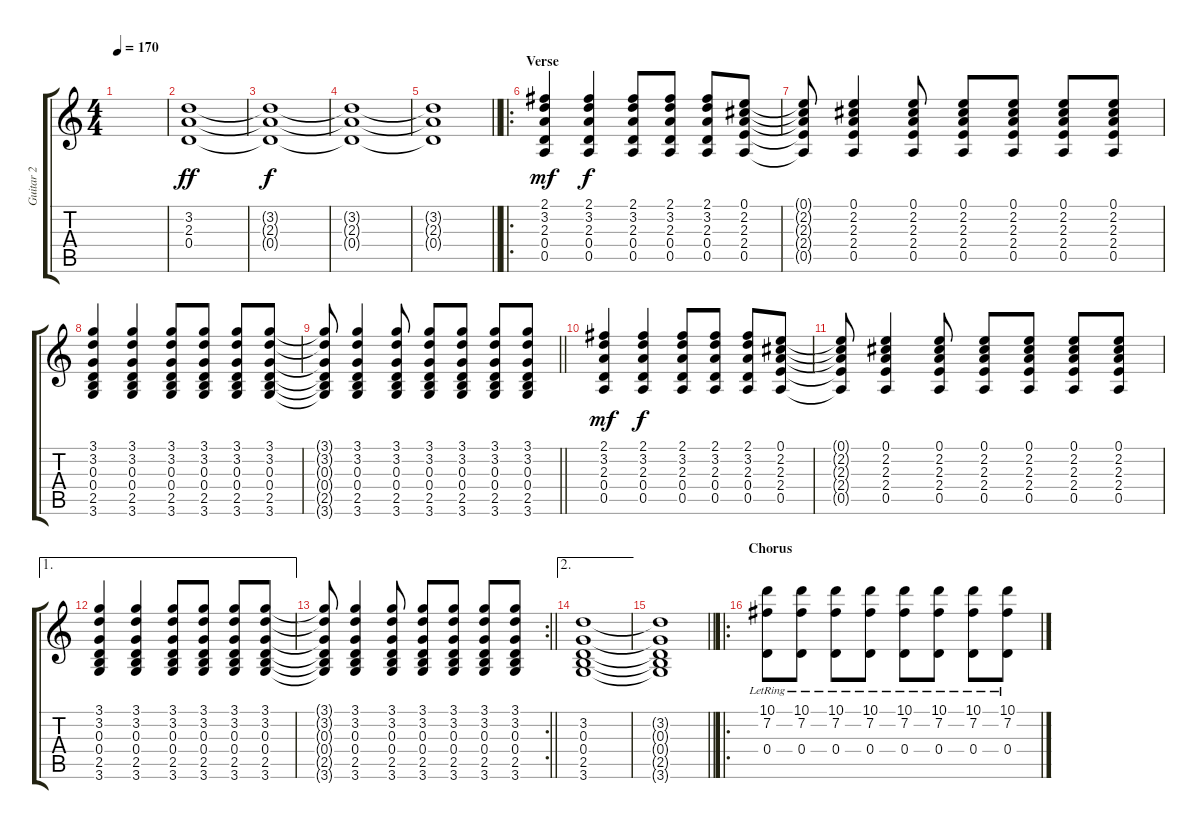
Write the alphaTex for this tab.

\track ("Guitar 2" "Guitar 2") {instrument acousticguitarsteel}
\staff {score tabs}
\tuning (E4 B3 G3 D3 A2 E2) {hide}
\ts (4 4)
\tempo 170
\clef g2
\ks c
|
(3.2 2.3 0.4).1{dy ff} |
(3.2{t} 2.3{t} 0.4{t}).1{dy f} |
(3.2{t} 2.3{t} 0.4{t}).1 |
\barLineRight lightlight
(3.2{t} 2.3{t} 0.4{t}).1 |
\ro
\section ("" "Verse")
(2.1 3.2 2.3 0.4 0.5).4{dy mf} (2.1 3.2 2.3 0.4 0.5).4{dy f} (2.1 3.2 2.3 0.4 0.5).8 (2.1 3.2 2.3 0.4 0.5).8 (2.1 3.2 2.3 0.4 0.5).8 (0.1 2.2 2.3 2.4 0.5).8 |
(0.1{t} 2.2{t} 2.3{t} 2.4{t} 0.5{t}).8 (0.1 2.2 2.3 2.4 0.5).4 (0.1 2.2 2.3 2.4 0.5).8 (0.1 2.2 2.3 2.4 0.5).8 (0.1 2.2 2.3 2.4 0.5).8 (0.1 2.2 2.3 2.4 0.5).8 (0.1 2.2 2.3 2.4 0.5).8 |
(3.1 3.2 0.3 0.4 2.5 3.6).4 (3.1 3.2 0.3 0.4 2.5 3.6).4 (3.1 3.2 0.3 0.4 2.5 3.6).8 (3.1 3.2 0.3 0.4 2.5 3.6).8 (3.1 3.2 0.3 0.4 2.5 3.6).8 (3.1 3.2 0.3 0.4 2.5 3.6).8 |
\barLineRight lightlight
(3.1{t} 3.2{t} 0.3{t} 0.4{t} 2.5{t} 3.6{t}).8 (3.1 3.2 0.3 0.4 2.5 3.6).4 (3.1 3.2 0.3 0.4 2.5 3.6).8 (3.1 3.2 0.3 0.4 2.5 3.6).8 (3.1 3.2 0.3 0.4 2.5 3.6).8 (3.1 3.2 0.3 0.4 2.5 3.6).8 (3.1 3.2 0.3 0.4 2.5 3.6).8 |
(2.1 3.2 2.3 0.4 0.5).4{dy mf} (2.1 3.2 2.3 0.4 0.5).4{dy f} (2.1 3.2 2.3 0.4 0.5).8 (2.1 3.2 2.3 0.4 0.5).8 (2.1 3.2 2.3 0.4 0.5).8 (0.1 2.2 2.3 2.4 0.5).8 |
(0.1{t} 2.2{t} 2.3{t} 2.4{t} 0.5{t}).8 (0.1 2.2 2.3 2.4 0.5).4 (0.1 2.2 2.3 2.4 0.5).8 (0.1 2.2 2.3 2.4 0.5).8 (0.1 2.2 2.3 2.4 0.5).8 (0.1 2.2 2.3 2.4 0.5).8 (0.1 2.2 2.3 2.4 0.5).8 |
\ae 1
(3.1 3.2 0.3 0.4 2.5 3.6).4 (3.1 3.2 0.3 0.4 2.5 3.6).4 (3.1 3.2 0.3 0.4 2.5 3.6).8 (3.1 3.2 0.3 0.4 2.5 3.6).8 (3.1 3.2 0.3 0.4 2.5 3.6).8 (3.1 3.2 0.3 0.4 2.5 3.6).8 |
\rc 2
\barLineRight lightlight
(3.1{t} 3.2{t} 0.3{t} 0.4{t} 2.5{t} 3.6{t}).8 (3.1 3.2 0.3 0.4 2.5 3.6).4 (3.1 3.2 0.3 0.4 2.5 3.6).8 (3.1 3.2 0.3 0.4 2.5 3.6).8 (3.1 3.2 0.3 0.4 2.5 3.6).8 (3.1 3.2 0.3 0.4 2.5 3.6).8 (3.1 3.2 0.3 0.4 2.5 3.6).8 |
\ae 2
(3.2 0.3 0.4 2.5 3.6).1 |
\barLineRight lightlight
(3.2{t} 0.3{t} 0.4{t} 2.5{t} 3.6{t}).1 |
\ro
\section ("" "Chorus")
(10.1{lr} 7.2 0.4).8 (10.1{lr} 7.2 0.4).8 (10.1{lr} 7.2 0.4).8 (10.1{lr} 7.2 0.4).8 (10.1{lr} 7.2 0.4).8 (10.1{lr} 7.2 0.4).8 (10.1{lr} 7.2 0.4).8 (10.1{lr} 7.2 0.4).8
